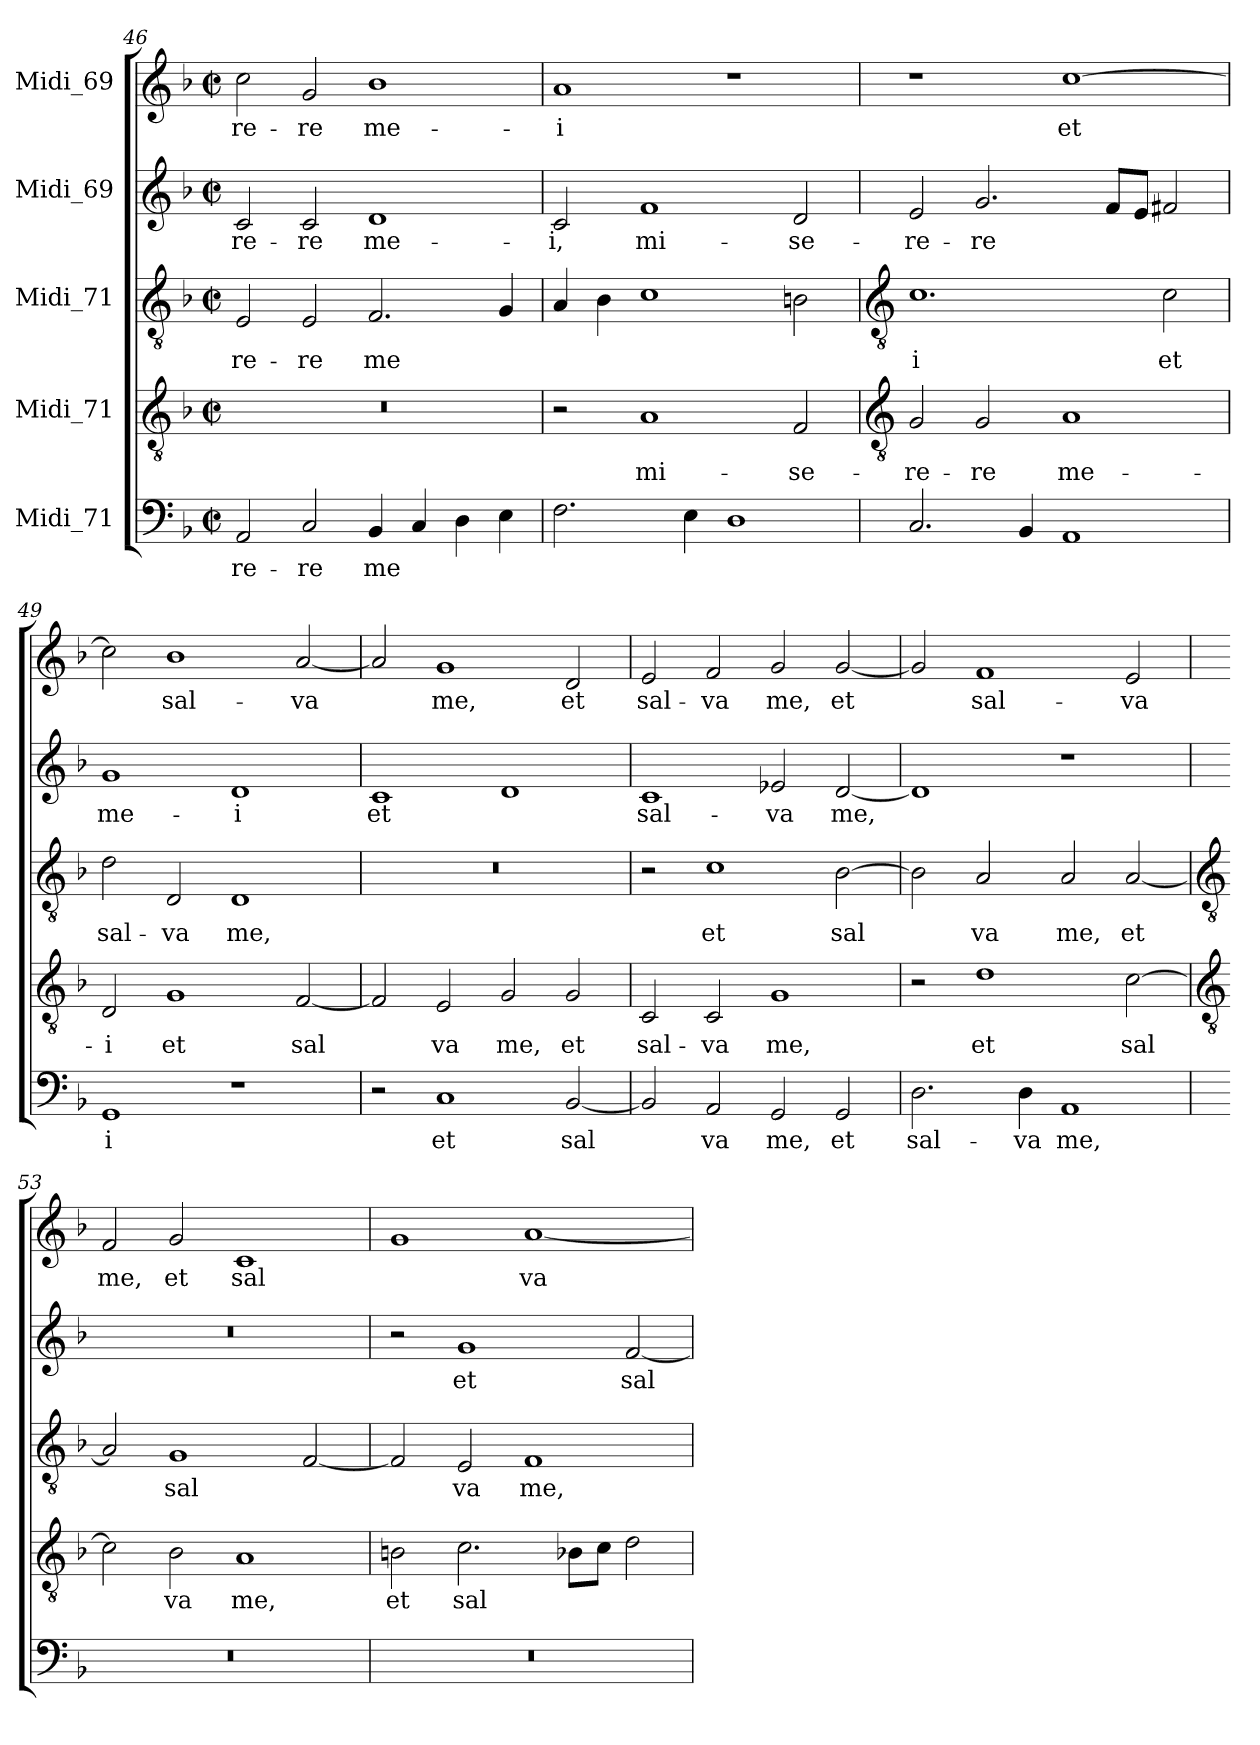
**kern	**text	**kern	**text	**kern	**text	**kern	**text	**kern	**text
*part5	*part5	*part4	*part4	*part3	*part3	*part2	*part2	*part1	*part1
*staff5	*staff5	*staff4	*staff4	*staff3	*staff3	*staff2	*staff2	*staff1	*staff1
*I"Midi_71	*	*I"Midi_71	*	*I"Midi_71	*	*I"Midi_69	*	*I"Midi_69	*
*clefF4	*	*clefGv2	*	*clefGv2	*	*clefG2	*	*clefG2	*
*k[b-]	*	*k[b-]	*	*k[b-]	*	*k[b-]	*	*k[b-]	*
*F:	*	*F:	*	*F:	*	*F:	*	*F:	*
*M4/2	*	*M4/2	*	*M4/2	*	*M4/2	*	*M4/2	*
*met(c|)	*	*met(c|)	*	*met(c|)	*	*met(c|)	*	*met(c|)	*
=46	=46	=46	=46	=46	=46	=46	=46	=46	=46
!	!LO:LY:b	!	!	!	!LO:LY:b	!	!LO:LY:b	!	!LO:LY:b
2AA	re-	0r	.	2E	-re-	2c	-re-	2cc	-re-
!	!LO:LY:b	!	!	!	!LO:LY:b	!	!LO:LY:b	!	!LO:LY:b
2C	-re	.	.	2E	-re	2c	-re	2g	-re
!	!LO:LY:b	!	!	!	!LO:LY:b	!	!LO:LY:b	!	!LO:LY:b
4BB-	me	.	.	2.F	me	1d	me-	1b-	me-
4C	.	.	.	.	.	.	.	.	.
4D	.	.	.	.	.	.	.	.	.
4E	.	.	.	4G	.	.	.	.	.
=47	=47	=47	=47	=47	=47	=47	=47	=47	=47
!	!	!	!	!	!	!	!LO:LY:b	!	!LO:LY:b
2.F	.	2r	.	4A	.	2c	-i,	1a	-i
.	.	.	.	4B-	.	.	.	.	.
!	!	!	!LO:LY:b	!	!	!	!LO:LY:b	!	!
.	.	1A	mi-	1c	.	1f	mi-	.	.
4E	.	.	.	.	.	.	.	.	.
1D	.	.	.	.	.	.	.	1r	.
!	!	!	!LO:LY:b	!	!	!	!LO:LY:b	!	!
.	.	2F	-se-	2Bn	.	2d	-se-	.	.
!!LO:LB:g=z
=48	=48	=48	=48	=48	=48	=48	=48	=48	=48
*	*	*clefGv2	*	*clefGv2	*	*	*	*	*
!	!	!	!LO:LY:b	!	!LO:LY:b	!	!LO:LY:b	!	!
2.C	.	2G	-re-	1.c	i	2e	-re-	1r	.
!	!	!	!LO:LY:b	!	!	!	!LO:LY:b	!	!
.	.	2G	-re	.	.	2.g	-re	.	.
4BB-	.	.	.	.	.	.	.	.	.
!	!	!	!LO:LY:b	!	!	!	!	!	!LO:LY:b
1AA	.	1A	me-	.	.	.	.	[1cc	et
.	.	.	.	.	.	8fL	.	.	.
.	.	.	.	.	.	8eJ	.	.	.
!	!	!	!	!	!LO:LY:b	!	!	!	!
.	.	.	.	2c	et	2f#X	.	.	.
=49	=49	=49	=49	=49	=49	=49	=49	=49	=49
!	!LO:LY:b	!	!LO:LY:b	!	!LO:LY:b	!	!LO:LY:b	!	!
1GG	i	2D	-i	2d	sal-	1g	me-	2cc]	.
!	!	!	!LO:LY:b	!	!LO:LY:b	!	!	!	!LO:LY:b
.	.	1G	et	2D	-va	.	.	1b-	sal-
!	!	!	!	!	!LO:LY:b	!	!LO:LY:b	!	!
1r	.	.	.	1D	me,	1d	-i	.	.
!	!	!	!LO:LY:b	!	!	!	!	!	!LO:LY:b
.	.	[2F	sal	.	.	.	.	[2a	-va
=50	=50	=50	=50	=50	=50	=50	=50	=50	=50
!	!	!	!	!	!	!	!LO:LY:b	!	!
2r	.	2F]	.	0r	.	1c	et	2a]	.
!	!LO:LY:b	!	!LO:LY:b	!	!	!	!	!	!LO:LY:b
1C	et	2E	va	.	.	.	.	1g	me,
!	!	!	!LO:LY:b	!	!	!	!	!	!
.	.	2G	me,	.	.	1d	.	.	.
!	!LO:LY:b	!	!LO:LY:b	!	!	!	!	!	!LO:LY:b
[2BB-	sal	2G	et	.	.	.	.	2d	et
=51	=51	=51	=51	=51	=51	=51	=51	=51	=51
!	!	!	!LO:LY:b	!	!	!	!LO:LY:b	!	!LO:LY:b
2BB-]	.	2C	sal-	2r	.	1c	sal-	2e	sal-
!	!LO:LY:b	!	!LO:LY:b	!	!LO:LY:b	!	!	!	!LO:LY:b
2AA	va	2C	-va	1c	et	.	.	2f	-va
!	!LO:LY:b	!	!LO:LY:b	!	!	!	!LO:LY:b	!	!LO:LY:b
2GG	me,	1G	me,	.	.	2e-X	-va	2g	me,
!	!LO:LY:b	!	!	!	!LO:LY:b	!	!LO:LY:b	!	!LO:LY:b
2GG	et	.	.	[2B-	sal	[2d	me,	[2g	et
=52	=52	=52	=52	=52	=52	=52	=52	=52	=52
!	!LO:LY:b	!	!	!	!	!	!	!	!
2.D	sal-	2r	.	2B-]	.	1d]	.	2g]	.
!	!	!	!LO:LY:b	!	!LO:LY:b	!	!	!	!LO:LY:b
.	.	1d	et	2A	va	.	.	1f	sal-
!	!LO:LY:b	!	!	!	!	!	!	!	!
4D	-va	.	.	.	.	.	.	.	.
!	!LO:LY:b	!	!	!	!LO:LY:b	!	!	!	!
1AA	me,	.	.	2A	me,	1r	.	.	.
!	!	!	!LO:LY:b	!	!LO:LY:b	!	!	!	!LO:LY:b
.	.	[2c	sal	[2A	et	.	.	2e	-va
!!LO:LB:g=z
=53	=53	=53	=53	=53	=53	=53	=53	=53	=53
*	*	*clefGv2	*	*clefGv2	*	*	*	*	*
!	!	!	!	!	!	!	!	!	!LO:LY:b
0r	.	2c]	.	2A]	.	0r	.	2f	me,
!	!	!	!LO:LY:b	!	!LO:LY:b	!	!	!	!LO:LY:b
.	.	2B-	va	1G	sal	.	.	2g	et
!	!	!	!LO:LY:b	!	!	!	!	!	!LO:LY:b
.	.	1A	me,	.	.	.	.	1c	sal
.	.	.	.	[2F	.	.	.	.	.
=54	=54	=54	=54	=54	=54	=54	=54	=54	=54
!	!	!	!LO:LY:b	!	!	!	!	!	!
0r	.	2Bn	et	2F]	.	2r	.	1g	.
!	!	!	!LO:LY:b	!	!LO:LY:b	!	!LO:LY:b	!	!
.	.	2.c	sal	2E	va	1g	et	.	.
!	!	!	!	!	!LO:LY:b	!	!	!	!LO:LY:b
.	.	.	.	1F	me,	.	.	[1a	va
.	.	8B-XL	.	.	.	.	.	.	.
.	.	8cJ	.	.	.	.	.	.	.
!	!	!	!	!	!	!	!LO:LY:b	!	!
.	.	2d	.	.	.	[2f	sal	.	.
=	=	=	=	=	=	=	=	=	=
*-	*-	*-	*-	*-	*-	*-	*-	*-	*-
